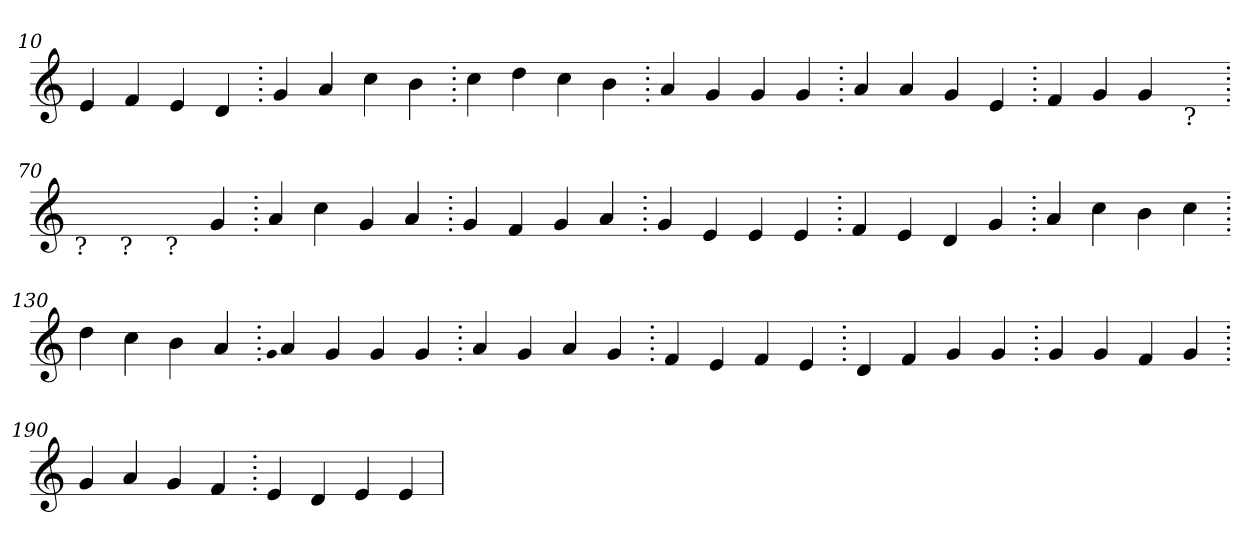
**kern
*part1
*staff1
*clefG2
=10.
4e
4f
4e
4d
=20.
4g
4a
4cc
4b
=30.
4cc
4dd
4cc
4b
=40.
4a
4g
4g
4g
=50.
4a
4a
4g
4e
=60.
4f
4g
4g
!LO:TX:b:t=?
4ryy
=70.
!LO:TX:b:t=?
4ryy
!LO:TX:b:t=?
4ryy
!LO:TX:b:t=?
4ryy
4g
=80.
4a
4cc
4g
4a
=90.
4g
4f
4g
4a
=100.
4g
4e
4e
4e
=110.
4f
4e
4d
4g
=120.
4a
4cc
4b
4cc
=130.
4dd
4cc
4b
4a
=140.
qqg
4a
4g
4g
4g
=150.
4a
4g
4a
4g
=160.
4f
4e
4f
4e
=170.
4d
4f
4g
4g
=180.
4g
4g
4f
4g
=190.
4g
4a
4g
4f
=200.
4e
4d
4e
4e
=
*-
